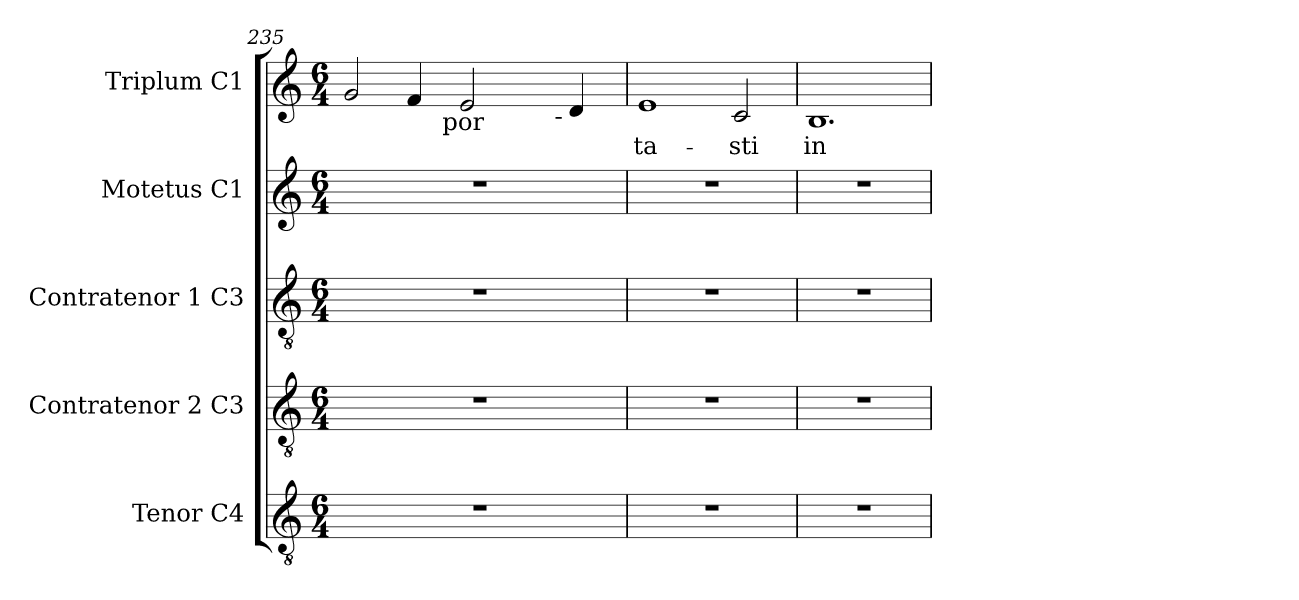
**kern	**kern	**kern	**kern	**kern	**text
*part5	*part4	*part3	*part2	*part1	*part1
*staff5	*staff4	*staff3	*staff2	*staff1	*staff1
*I"Tenor  C4	*I"Contratenor 2  C3	*I"Contratenor 1  C3	*I"Motetus  C1	*I"Triplum  C1	*
*I'T	*I'Ct2	*I'Ct1	*I'Mot	*I'Tr	*
*clefGv2	*clefGv2	*clefGv2	*clefG2	*clefG2	*
*k[]	*k[]	*k[]	*k[]	*k[]	*
*C:	*C:	*C:	*C:	*C:	*
*M6/4	*M6/4	*M6/4	*M6/4	*M6/4	*
=235	=235	=235	=235	=235	=235
!	!	!	!	!LO:TX:b:t=qui	!
!	!	!	!	!	!LO:LY:b:cj
*	*	*	*	*^	*
*	*	*	*	*	*^	*
1.r	1.r	1.r	1.r	2g/	2ryy	1ryy	.
!	!	!	!	!	!	!	!LO:LY:b:cj
.	.	.	.	4f/	8.ryy	.	.
!	!	!	!	!	!LO:TX:b:t=por	!	!
.	.	.	.	.	2ryy	.	.
!	!	!	!	!	!	!	!LO:LY:b:cj
.	.	.	.	2e/	.	.	.
.	.	.	.	.	.	8ryy	.
.	.	.	.	.	.	16ryy	.
.	.	.	.	.	4ryy	64ryy	.
!	!	!	!	!	!	!LO:TX:b:t=-	!
.	.	.	.	.	.	4ryy	.
!	!	!	!	!	!	!	!LO:LY:b:cj
.	.	.	.	4d/	.	.	.
.	.	.	.	.	16ryy	.	.
.	.	.	.	.	.	32.ryy	.
!!LO:LB:g=z
=236	=236	=236	=236	=236	=236	=236	=236
!	!	!	!	!	!	!	!LO:LY:b:cj
*	*	*	*	*v	*v	*v	*
1.r	1.r	1.r	1.r	1e	ta-
!	!	!	!	!	!LO:LY:b:cj
.	.	.	.	2c/	-sti
=237	=237	=237	=237	=237	=237
!	!	!	!	!	!LO:LY:b:cj
1.r	1.r	1.r	1.r	1.B	in
=	=	=	=	=	=
*-	*-	*-	*-	*-	*-
